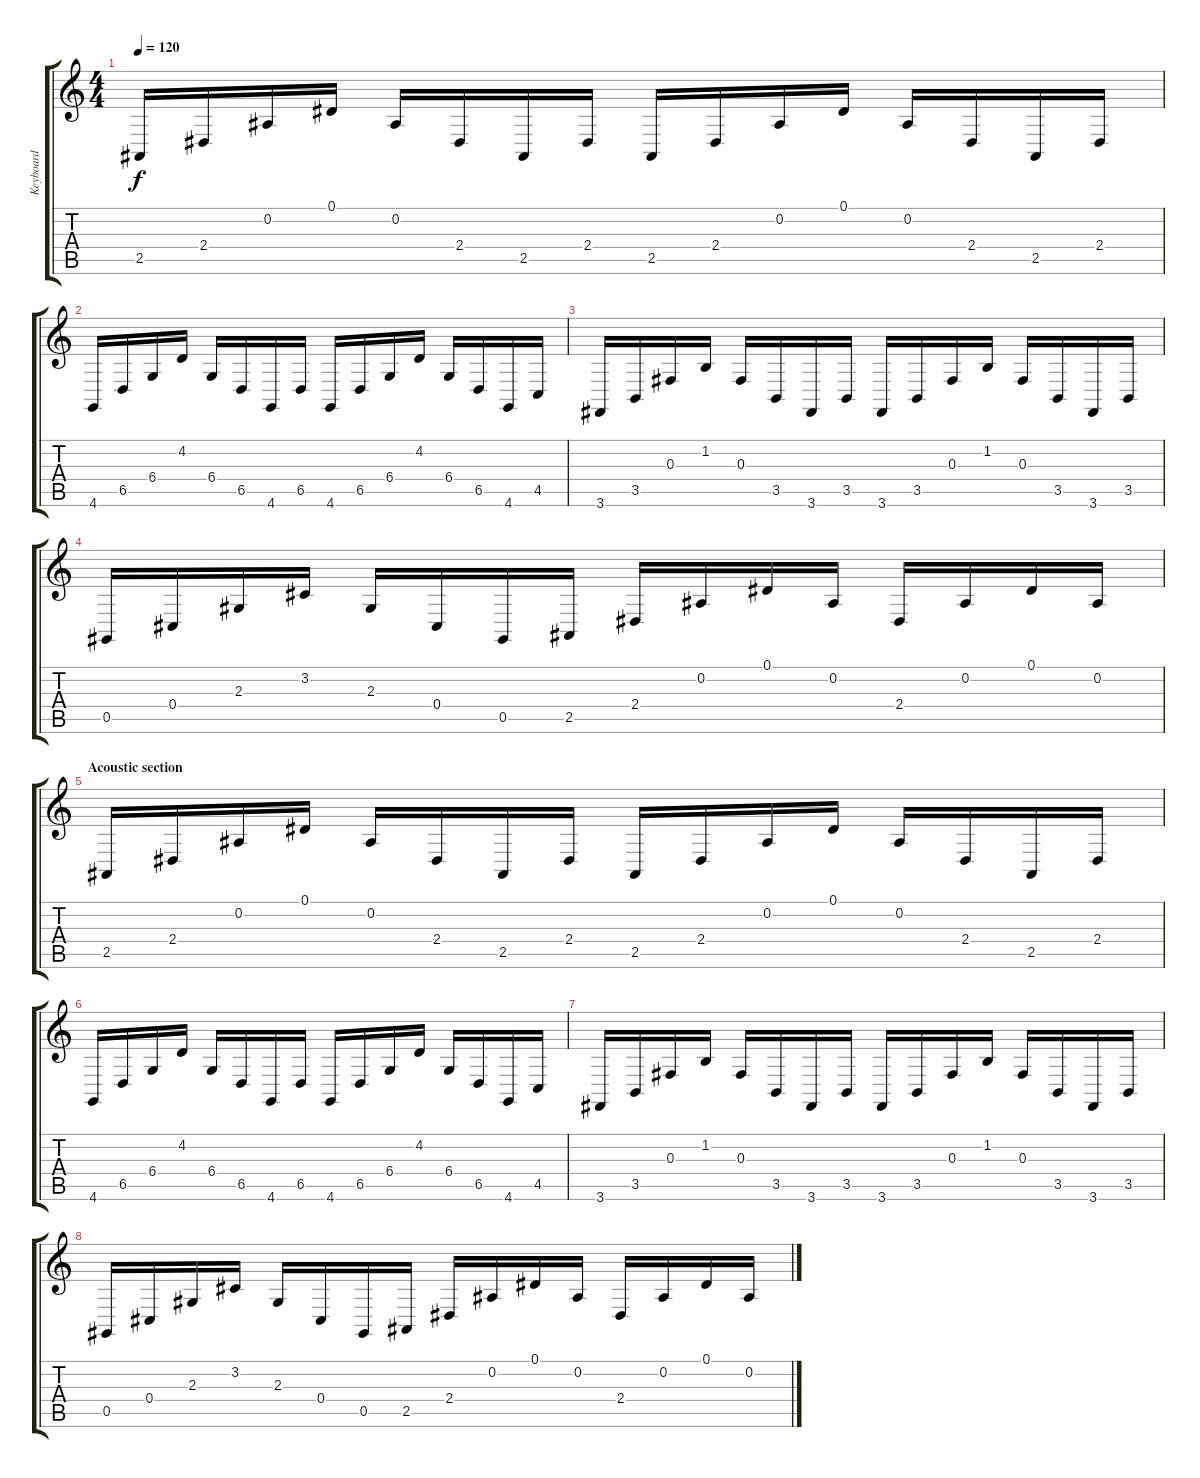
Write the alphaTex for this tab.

\track ("Keyboard" "Keyboard") {instrument pad1newage}
\staff {score tabs}
\tuning (Eb4 Bb3 Gb3 Db3 Ab2 Eb2) {hide}
\ts (4 4)
\tempo 120
\clef g2
\ks c
2.5.16{dy f} 2.4.16 0.2.16 0.1.16 0.2.16 2.4.16 2.5.16 2.4.16 2.5.16 2.4.16 0.2.16 0.1.16 0.2.16 2.4.16 2.5.16 2.4.16 |
4.6.16 6.5.16 6.4.16 4.2.16 6.4.16 6.5.16 4.6.16 6.5.16 4.6.16 6.5.16 6.4.16 4.2.16 6.4.16 6.5.16 4.6.16 4.5.16 |
3.6.16 3.5.16 0.3.16 1.2.16 0.3.16 3.5.16 3.6.16 3.5.16 3.6.16 3.5.16 0.3.16 1.2.16 0.3.16 3.5.16 3.6.16 3.5.16 |
0.5.16 0.4.16 2.3.16 3.2.16 2.3.16 0.4.16 0.5.16 2.5.16 2.4.16 0.2.16 0.1.16 0.2.16 2.4.16 0.2.16 0.1.16 0.2.16 |
\section ("" "Acoustic section")
2.5.16 2.4.16 0.2.16 0.1.16 0.2.16 2.4.16 2.5.16 2.4.16 2.5.16 2.4.16 0.2.16 0.1.16 0.2.16 2.4.16 2.5.16 2.4.16 |
4.6.16 6.5.16 6.4.16 4.2.16 6.4.16 6.5.16 4.6.16 6.5.16 4.6.16 6.5.16 6.4.16 4.2.16 6.4.16 6.5.16 4.6.16 4.5.16 |
3.6.16 3.5.16 0.3.16 1.2.16 0.3.16 3.5.16 3.6.16 3.5.16 3.6.16 3.5.16 0.3.16 1.2.16 0.3.16 3.5.16 3.6.16 3.5.16 |
0.5.16 0.4.16 2.3.16 3.2.16 2.3.16 0.4.16 0.5.16 2.5.16 2.4.16 0.2.16 0.1.16 0.2.16 2.4.16 0.2.16 0.1.16 0.2.16
